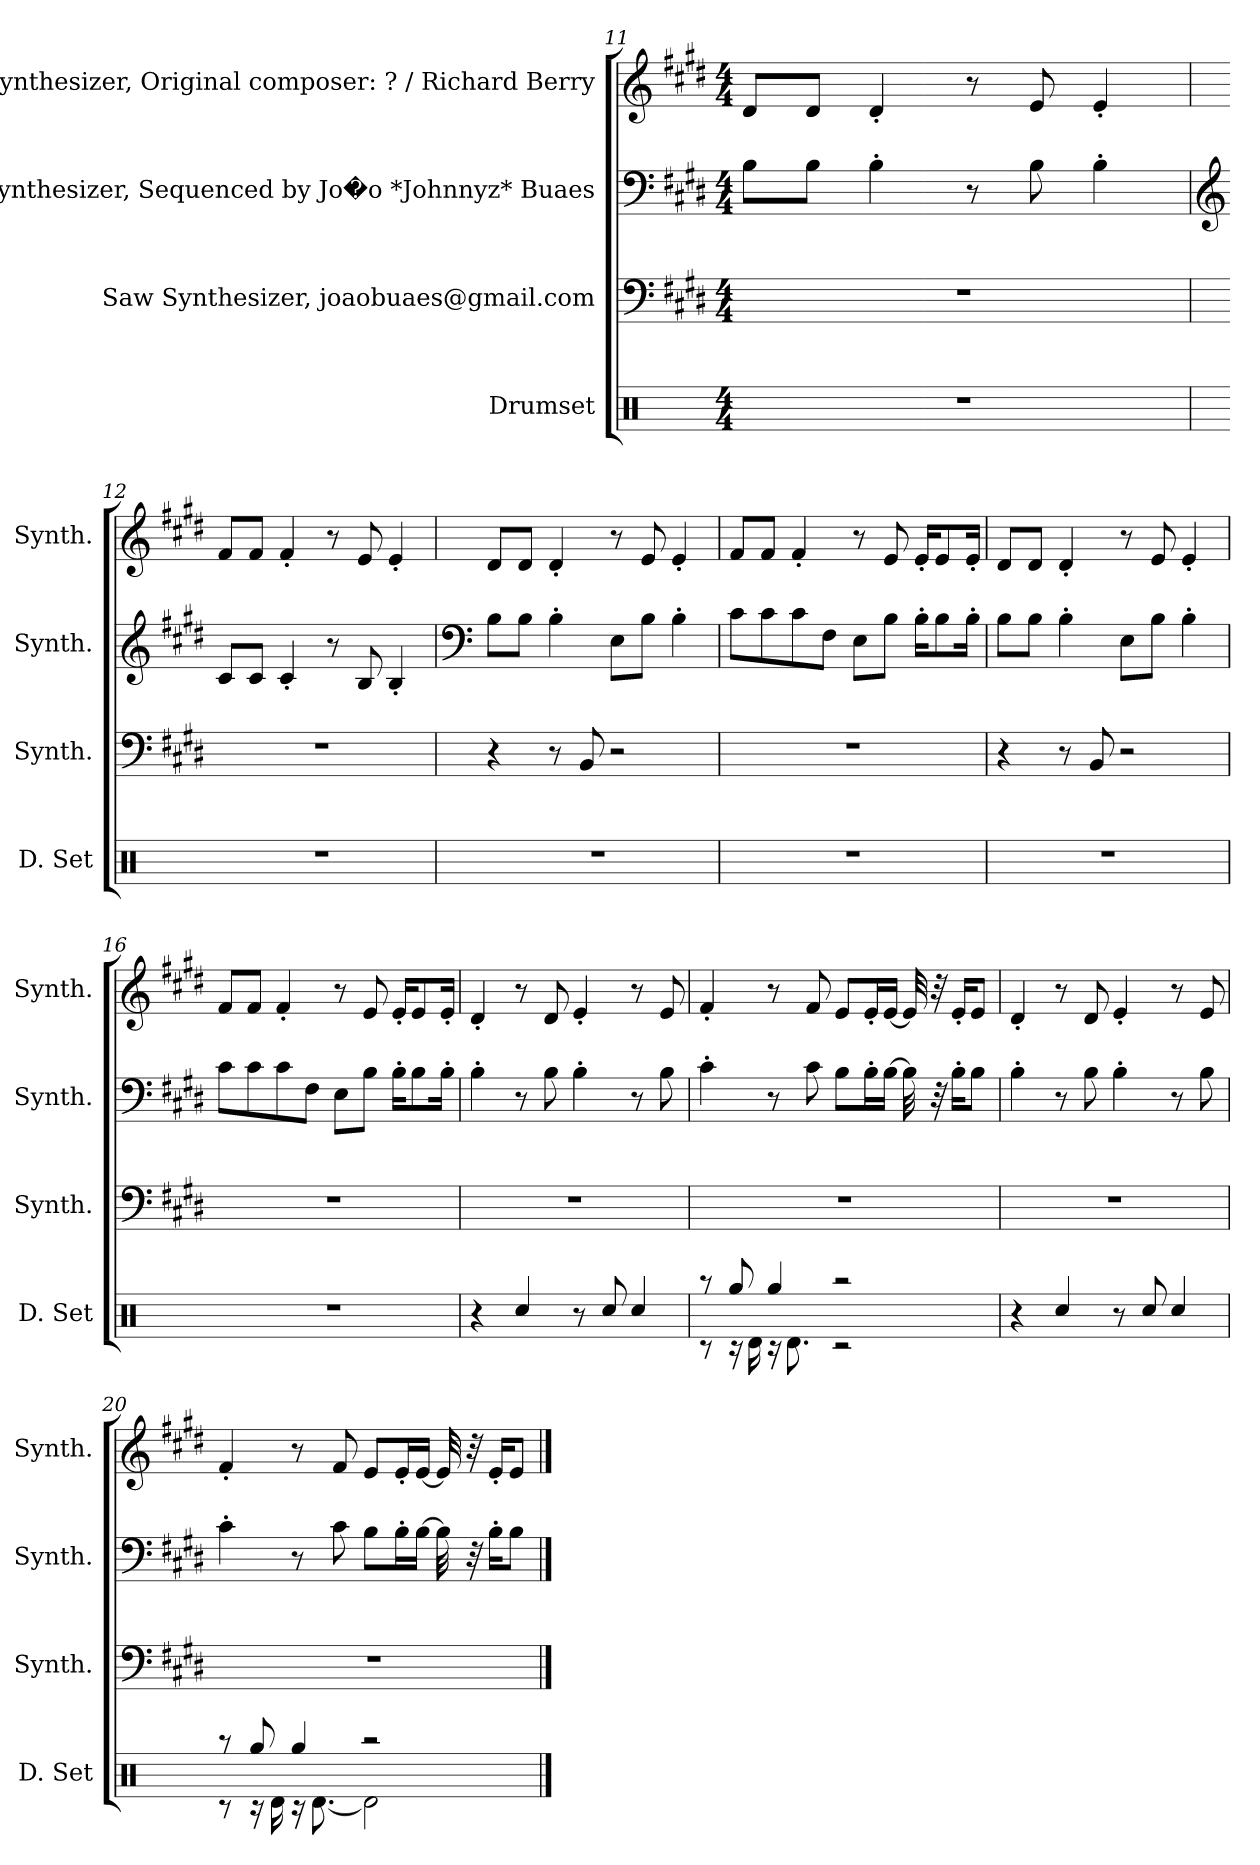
**kern	**kern	**kern	**kern
*part4	*part3	*part2	*part1
*staff4	*staff3	*staff2	*staff1
*I"Drumset	*I"Saw Synthesizer, joaobuaes@gmail.com	*I"Square Synthesizer, Sequenced by Jo�o *Johnnyz* Buaes	*I"Square Synthesizer, Original composer: ? / Richard Berry
*I'D. Set	*I'Synth.	*I'Synth.	*I'Synth.
*clefX	*clefF4	*clefF4	*clefG2
*k[]	*k[f#c#g#d#]	*k[f#c#g#d#]	*k[f#c#g#d#]
*M4/4	*M4/4	*M4/4	*M4/4
=11	=11	=11	=11
1r	1r	8B\L	8d#/L
.	.	8B\J	8d#/J
.	.	4B'\	4d#'/
.	.	8r	8r
.	.	8B\	8e/
.	.	4B'\	4e'/
=12	=12	=12	=12
*	*	*clefG2	*
1r	1r	8c#/L	8f#/L
.	.	8c#/J	8f#/J
.	.	4c#'/	4f#'/
.	.	8r	8r
.	.	8B/	8e/
.	.	4B'/	4e'/
=13	=13	=13	=13
*	*	*clefF4	*
1r	4r	8B\L	8d#/L
.	.	8B\J	8d#/J
.	8r	4B'\	4d#'/
.	8BB/	.	.
.	2r	8E\L	8r
.	.	8B\J	8e/
.	.	4B'\	4e'/
!!LO:LB:g=z
=14	=14	=14	=14
1r	1r	8c#\L	8f#/L
.	.	8c#\	8f#/J
.	.	8c#\	4f#'/
.	.	8F#\J	.
.	.	8E\L	8r
.	.	8B\J	8e/
.	.	16B'\KL	16e'/KL
.	.	8B\	8e/
.	.	16B'\Jk	16e'/Jk
=15	=15	=15	=15
1r	4r	8B\L	8d#/L
.	.	8B\J	8d#/J
.	8r	4B'\	4d#'/
.	8BB/	.	.
.	2r	8E\L	8r
.	.	8B\J	8e/
.	.	4B'\	4e'/
=16	=16	=16	=16
1r	1r	8c#\L	8f#/L
.	.	8c#\	8f#/J
.	.	8c#\	4f#'/
.	.	8F#\J	.
.	.	8E\L	8r
.	.	8B\J	8e/
.	.	16B'\KL	16e'/KL
.	.	8B\	8e/
.	.	16B'\Jk	16e'/Jk
=17	=17	=17	=17
4r	1r	4B'\	4d#'/
4Rcc/	.	8r	8r
.	.	8B\	8d#/
8r	.	4B'\	4e'/
8Rcc/	.	.	.
4Rcc/	.	8r	8r
.	.	8B\	8e/
!!LO:LB:g=z
=18	=18	=18	=18
*^	*	*	*
8r	8r	1r	4c#'\	4f#'/
8Rgg/	16r	.	.	.
.	16Rd\	.	.	.
4Rgg/	16r	.	8r	8r
.	8.Rd\	.	.	.
.	.	.	8c#\	8f#/
2r	2r	.	8B\L	8e/L
.	.	.	16B'\L	16e'/L
.	.	.	[16B\JJ	[16e/JJ
.	.	.	32B\]	32e/]
.	.	.	32r	32r
.	.	.	16B'\KL	16e'/KL
.	.	.	8B\J	8e/J
*v	*v	*	*	*
=19	=19	=19	=19
4r	1r	4B'\	4d#'/
4Rcc/	.	8r	8r
.	.	8B\	8d#/
8r	.	4B'\	4e'/
8Rcc/	.	.	.
4Rcc/	.	8r	8r
.	.	8B\	8e/
=20	=20	=20	=20
*^	*	*	*
8r	8r	1r	4c#'\	4f#'/
8Rgg/	16r	.	.	.
.	16Rd\	.	.	.
4Rgg/	16r	.	8r	8r
.	[8.Rd\	.	.	.
.	.	.	8c#\	8f#/
2r	2Rd\]	.	8B\L	8e/L
.	.	.	16B'\L	16e'/L
.	.	.	[16B\JJ	[16e/JJ
.	.	.	32B\]	32e/]
.	.	.	32r	32r
.	.	.	16B'\KL	16e'/KL
.	.	.	8B\J	8e/J
*v	*v	*	*	*
==	==	==	==
*-	*-	*-	*-
